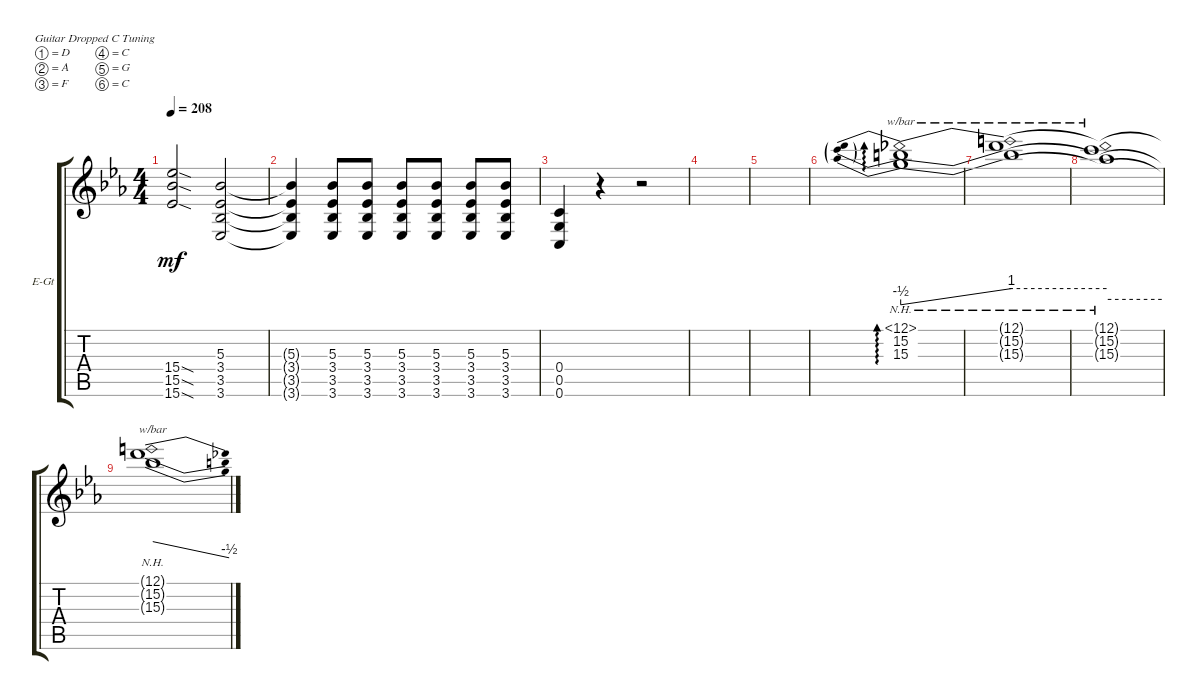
\defaultSystemsLayout 4
\bracketExtendMode groupsimilarinstruments
\firstSystemTrackNameOrientation horizontal
\otherSystemsTrackNameOrientation horizontal
\track ("Electric Guitar" "E-Gt") {instrument overdrivenguitar}
\staff {score tabs}
\tuning (D4 A3 F3 C3 G2 C2)
\ts (4 4)
\tempo 208
\clef g2
\ks eb
(15.4{sod t} 15.5{sod t} 15.6{sod t}).2{dy mf} (5.3 3.4 3.5 3.6).2 |
(5.3{t} 3.4{t} 3.5{t} 3.6{t}).4 (5.3 3.4 3.5 3.6).8 (5.3 3.4 3.5 3.6).8 (5.3 3.4 3.5 3.6).8 (5.3 3.4 3.5 3.6).8 (5.3 3.4 3.5 3.6).8 (5.3 3.4 3.5 3.6).8 |
(0.4 0.5 0.6).4 r.4 r.2 |
|
|
(12.1{nh} 15.2 15.3).1{tbe (predivedive default 0 -2 6 4) ad 0} |
(12.1{nh t} 15.2{t} 15.3{t}).1{tbe (hold default 0 4 60 4)} |
(12.1{nh t} 15.2{t} 15.3{t}).1{tbe (hold default 0 0 60 0)} |
(12.1{nh t} 15.2{t} 15.3{t}).1{tbe (dive default 0 4 55.199999999999996 -2)}
